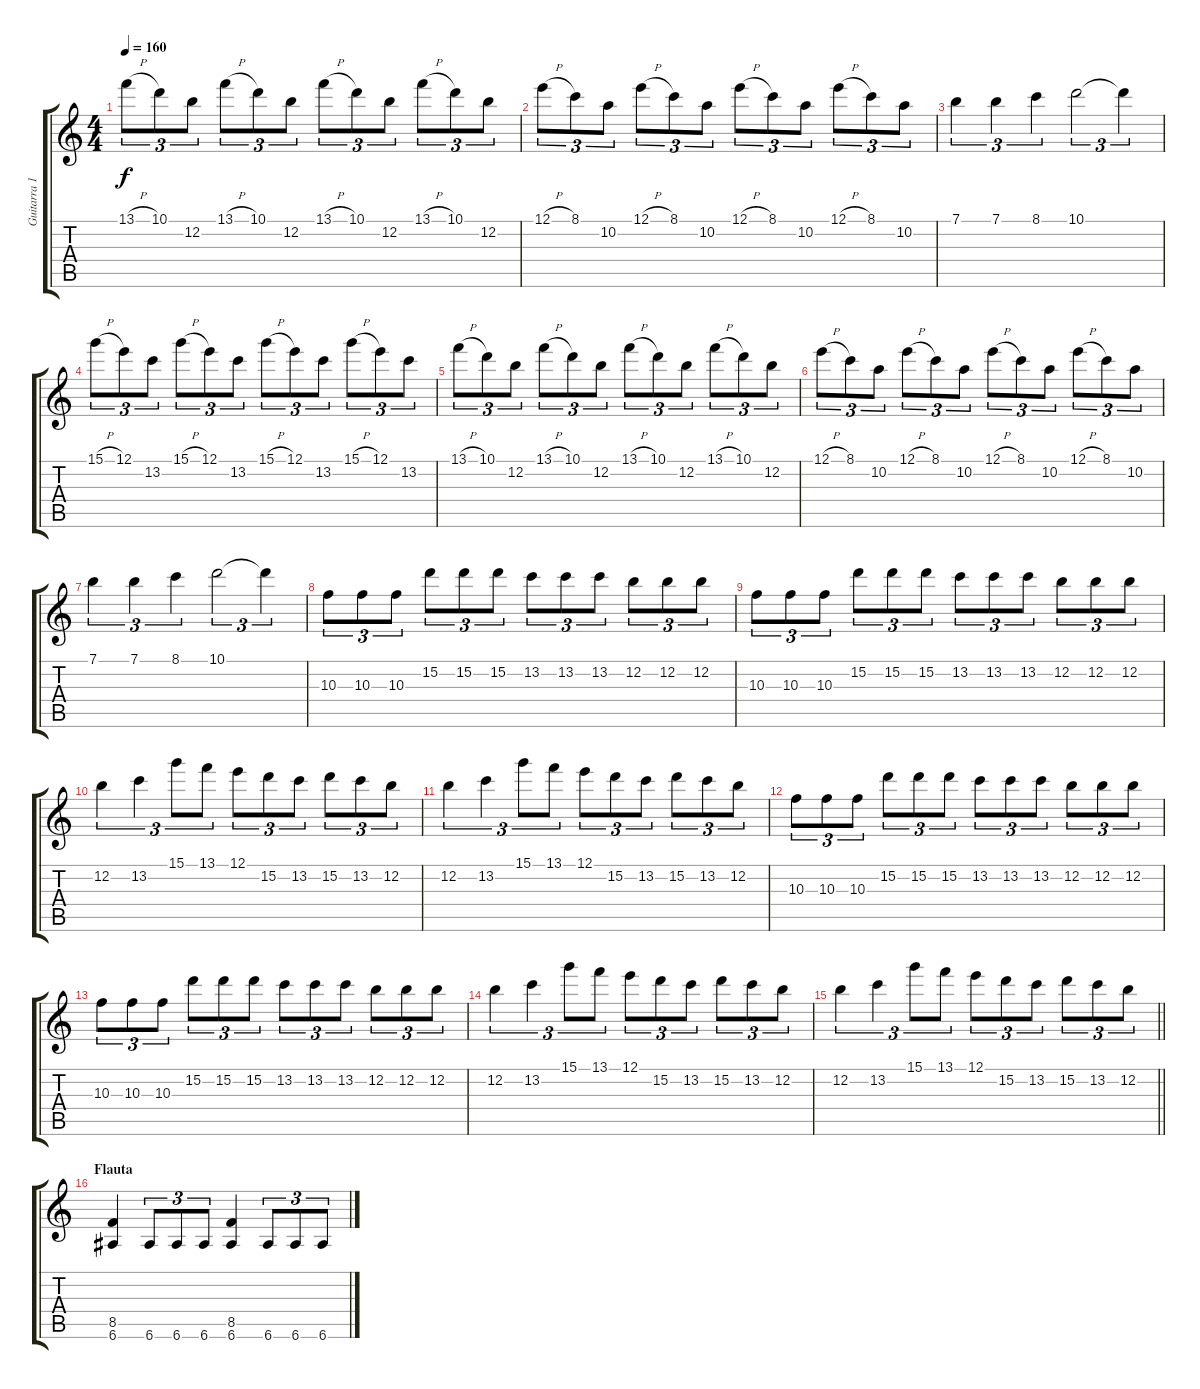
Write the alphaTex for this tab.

\track ("Guitarra 1" "Guitarra 1") {instrument overdrivenguitar}
\staff {score tabs}
\tuning (E4 B3 G3 D3 A2 E2) {hide}
\ts (4 4)
\tempo 160
\clef g2
\ks c
13.1{h}.8{tu (3 2) dy f} 10.1.8{tu (3 2)} 12.2.8{tu (3 2)} 13.1{h}.8{tu (3 2)} 10.1.8{tu (3 2)} 12.2.8{tu (3 2)} 13.1{h}.8{tu (3 2)} 10.1.8{tu (3 2)} 12.2.8{tu (3 2)} 13.1{h}.8{tu (3 2)} 10.1.8{tu (3 2)} 12.2.8{tu (3 2)} |
12.1{h}.8{tu (3 2)} 8.1.8{tu (3 2)} 10.2.8{tu (3 2)} 12.1{h}.8{tu (3 2)} 8.1.8{tu (3 2)} 10.2.8{tu (3 2)} 12.1{h}.8{tu (3 2)} 8.1.8{tu (3 2)} 10.2.8{tu (3 2)} 12.1{h}.8{tu (3 2)} 8.1.8{tu (3 2)} 10.2.8{tu (3 2)} |
7.1.4{tu (3 2)} 7.1.4{tu (3 2)} 8.1.4{tu (3 2)} 10.1.2{tu (3 2)} 10.1{t}.4{tu (3 2)} |
15.1{h}.8{tu (3 2)} 12.1.8{tu (3 2)} 13.2.8{tu (3 2)} 15.1{h}.8{tu (3 2)} 12.1.8{tu (3 2)} 13.2.8{tu (3 2)} 15.1{h}.8{tu (3 2)} 12.1.8{tu (3 2)} 13.2.8{tu (3 2)} 15.1{h}.8{tu (3 2)} 12.1.8{tu (3 2)} 13.2.8{tu (3 2)} |
13.1{h}.8{tu (3 2)} 10.1.8{tu (3 2)} 12.2.8{tu (3 2)} 13.1{h}.8{tu (3 2)} 10.1.8{tu (3 2)} 12.2.8{tu (3 2)} 13.1{h}.8{tu (3 2)} 10.1.8{tu (3 2)} 12.2.8{tu (3 2)} 13.1{h}.8{tu (3 2)} 10.1.8{tu (3 2)} 12.2.8{tu (3 2)} |
12.1{h}.8{tu (3 2)} 8.1.8{tu (3 2)} 10.2.8{tu (3 2)} 12.1{h}.8{tu (3 2)} 8.1.8{tu (3 2)} 10.2.8{tu (3 2)} 12.1{h}.8{tu (3 2)} 8.1.8{tu (3 2)} 10.2.8{tu (3 2)} 12.1{h}.8{tu (3 2)} 8.1.8{tu (3 2)} 10.2.8{tu (3 2)} |
7.1.4{tu (3 2)} 7.1.4{tu (3 2)} 8.1.4{tu (3 2)} 10.1.2{tu (3 2)} 10.1{t}.4{tu (3 2)} |
10.3.8{tu (3 2)} 10.3.8{tu (3 2)} 10.3.8{tu (3 2)} 15.2.8{tu (3 2)} 15.2.8{tu (3 2)} 15.2.8{tu (3 2)} 13.2.8{tu (3 2)} 13.2.8{tu (3 2)} 13.2.8{tu (3 2)} 12.2.8{tu (3 2)} 12.2.8{tu (3 2)} 12.2.8{tu (3 2)} |
10.3.8{tu (3 2)} 10.3.8{tu (3 2)} 10.3.8{tu (3 2)} 15.2.8{tu (3 2)} 15.2.8{tu (3 2)} 15.2.8{tu (3 2)} 13.2.8{tu (3 2)} 13.2.8{tu (3 2)} 13.2.8{tu (3 2)} 12.2.8{tu (3 2)} 12.2.8{tu (3 2)} 12.2.8{tu (3 2)} |
12.2.4{tu (3 2)} 13.2.4{tu (3 2)} 15.1.8{tu (3 2)} 13.1.8{tu (3 2)} 12.1.8{tu (3 2)} 15.2.8{tu (3 2)} 13.2.8{tu (3 2)} 15.2.8{tu (3 2)} 13.2.8{tu (3 2)} 12.2.8{tu (3 2)} |
12.2.4{tu (3 2)} 13.2.4{tu (3 2)} 15.1.8{tu (3 2)} 13.1.8{tu (3 2)} 12.1.8{tu (3 2)} 15.2.8{tu (3 2)} 13.2.8{tu (3 2)} 15.2.8{tu (3 2)} 13.2.8{tu (3 2)} 12.2.8{tu (3 2)} |
10.3.8{tu (3 2)} 10.3.8{tu (3 2)} 10.3.8{tu (3 2)} 15.2.8{tu (3 2)} 15.2.8{tu (3 2)} 15.2.8{tu (3 2)} 13.2.8{tu (3 2)} 13.2.8{tu (3 2)} 13.2.8{tu (3 2)} 12.2.8{tu (3 2)} 12.2.8{tu (3 2)} 12.2.8{tu (3 2)} |
10.3.8{tu (3 2)} 10.3.8{tu (3 2)} 10.3.8{tu (3 2)} 15.2.8{tu (3 2)} 15.2.8{tu (3 2)} 15.2.8{tu (3 2)} 13.2.8{tu (3 2)} 13.2.8{tu (3 2)} 13.2.8{tu (3 2)} 12.2.8{tu (3 2)} 12.2.8{tu (3 2)} 12.2.8{tu (3 2)} |
12.2.4{tu (3 2)} 13.2.4{tu (3 2)} 15.1.8{tu (3 2)} 13.1.8{tu (3 2)} 12.1.8{tu (3 2)} 15.2.8{tu (3 2)} 13.2.8{tu (3 2)} 15.2.8{tu (3 2)} 13.2.8{tu (3 2)} 12.2.8{tu (3 2)} |
\barLineRight lightlight
12.2.4{tu (3 2)} 13.2.4{tu (3 2)} 15.1.8{tu (3 2)} 13.1.8{tu (3 2)} 12.1.8{tu (3 2)} 15.2.8{tu (3 2)} 13.2.8{tu (3 2)} 15.2.8{tu (3 2)} 13.2.8{tu (3 2)} 12.2.8{tu (3 2)} |
\section ("" "Flauta")
(8.5 6.6).4 6.6.8{tu (3 2)} 6.6.8{tu (3 2)} 6.6.8{tu (3 2)} (8.5 6.6).4 6.6.8{tu (3 2)} 6.6.8{tu (3 2)} 6.6.8{tu (3 2)}
